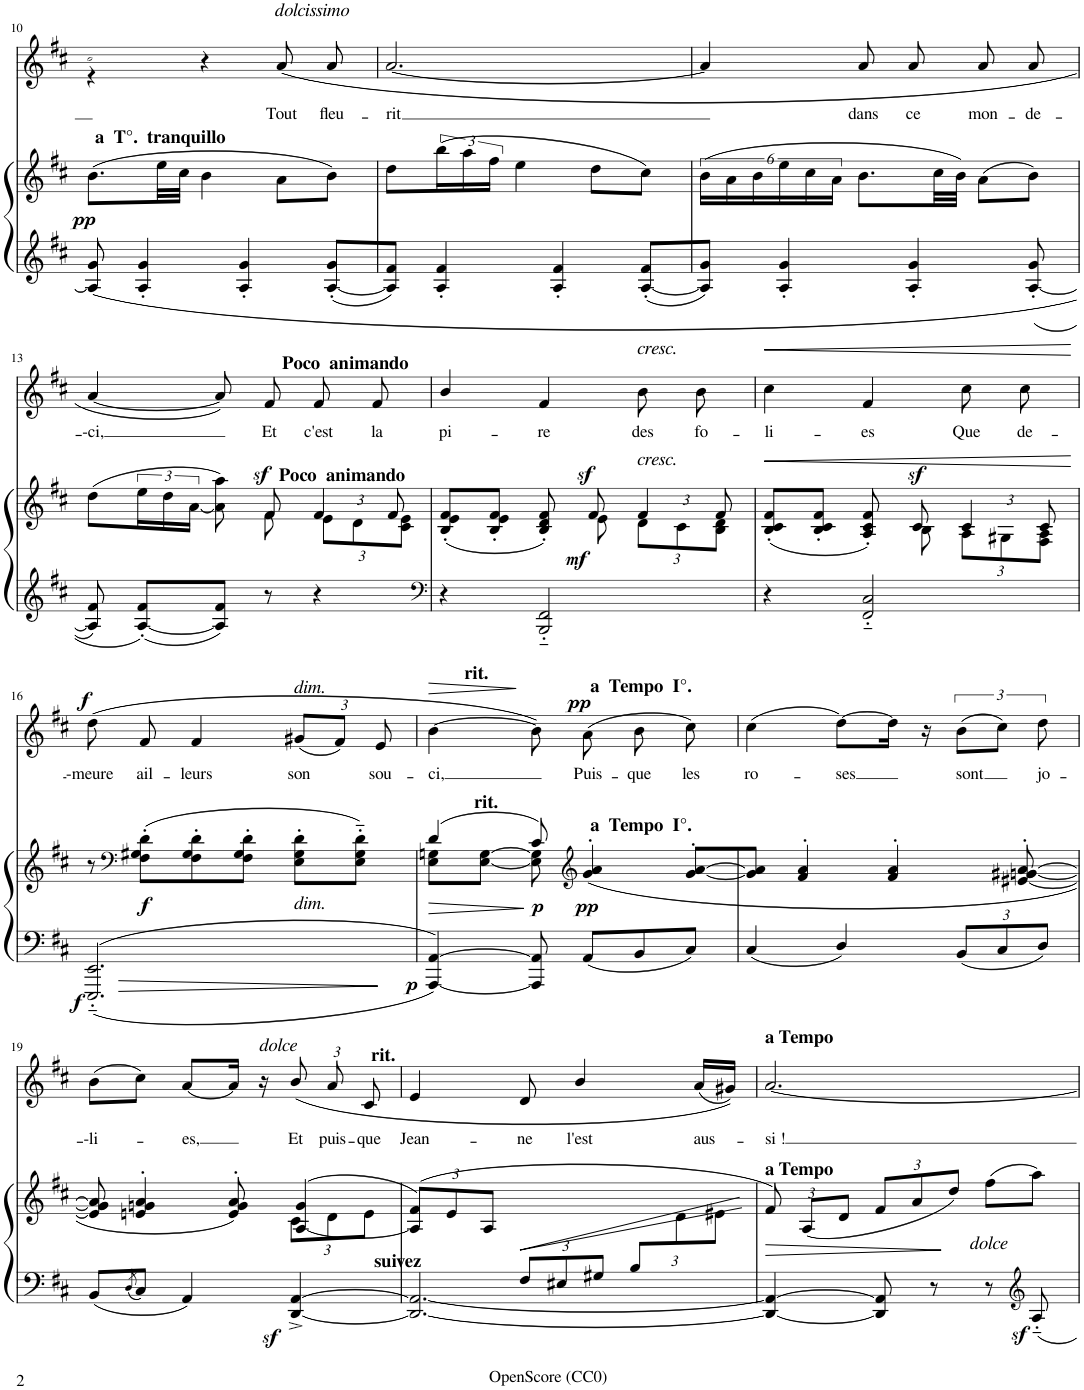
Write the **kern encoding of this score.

**kern	**kern	**dynam	**kern	**text	**dynam
*part2	*part2	*part2	*part1	*part1	*part1
*staff3	*staff2	*staff2/3	*staff1	*staff1	*staff1
*I"Piano	*	*	*I"Voice	*	*
*I'Pno	*	*	*	*	*
!!LO:PB:g=z
*clefG2	*clefG2	*	*clefG2	*	*
*k[f#c#]	*k[f#c#]	*	*k[f#c#]	*	*
*M3/4	*M3/4	*	*M3/4	*	*
=10	=10	=10	=10	=10	=10
!	!LO:TX:a:B:t=a  T°.  tranquillo	!	!	!	!
!	!	!LO:DY:b	!LO:N:head=open	!	!
*	*	*	*^	*	*
8A/] 8g/	(8.b\L	pp	4cc#	4r	.	.
4A/' 4g/'	.	.	.	.	.	.
.	32ee\LL	.	.	.	.	.
.	32cc#\JJJ	.	.	.	.	.
.	4b\	.	4r	2ryy	.	.
4A/' 4g/'	.	.	.	.	.	.
!	!	!	!LO:TX:a:i:t=dolcissimo	!	!	!
!	!	!	!	!	!LO:LY:b	!
.	8a\L	.	(8a/	.	Tout	.
!	!	!	!	!	!LO:LY:b	!
[8A/' 8g/'L	8b\J)	.	8a/	.	fleu-	.
*	*	*	*v	*v	*	*
=11	=11	=11	=11	=11	=11
!	!	!	!	!LO:LY:b	!
8A/] 8f#/J	8dd\L	.	[2.a/	-rit	.
4A/' 4f#/'	(24bb\L	.	.	.	.
.	24aa\	.	.	.	.
.	24ff#\JJ	.	.	.	.
.	4ee\	.	.	.	.
4A/' 4f#/'	.	.	.	.	.
.	8dd\L	.	.	.	.
[8A/' 8f#/'L	8cc#\J)	.	.	.	.
=12	=12	=12	=12	=12	=12
8A/] 8g/J	(24b\LL	.	4a/]	.	.
.	24a\	.	.	.	.
.	24b\	.	.	.	.
4A/' 4g/'	24ee\	.	.	.	.
.	24cc#\	.	.	.	.
.	24a\JJ	.	.	.	.
!	!	!	!	!LO:LY:b	!
.	8.b\L	.	8a/	dans	.
!	!	!	!	!LO:LY:b	!
4A/' 4g/'	.	.	8a/	ce	.
.	32cc#\LL	.	.	.	.
.	32b\JJJ)	.	.	.	.
!	!	!	!	!LO:LY:b	!
.	(>8a\L	.	8a/	mon-	.
!	!	!	!	!LO:LY:b	!
[8A/' 8g/'	8b\J)	.	8a/	-de-	.
!!LO:LB:g=z
=13	=13	=13	=13	=13	=13
*	*^	*	*	*	*
!	!	!	!	!	!LO:LY:b	!
8A/] 8f#/	(8dd\L	4.ryy	.	[4a/	--ci,	.
[8A/' 8f#/'L	24ee\L	.	.	.	.	.
.	24dd\	.	.	.	.	.
.	[<24a\JJ	.	.	.	.	.
8A/] 8f#/J	8a\] 8aa\)	.	.	8a/])	.	.
!	!LO:TX:a:B:t=Poco  animando	!	!	!	!	!
!	!	!	!LO:DY:a	!	!LO:LY:b	!
8r	8f#/	8f#\	sf	8f#/	Et	.
*	*Xbrackettup	*	*	*	*	*
!	!	!	!	!LO:TX:a:B:t=Poco  animando	!	!
!	!	!	!	!	!LO:LY:b	!
4r	6f#/	12e\L	.	8f#/	c'est	.
.	.	12d\	.	.	.	.
!	!	!	!	!	!LO:LY:b	!
.	.	.	.	8f#/	la	.
.	12f#/	12c#\ 12e\J	.	.	.	.
=14	=14	=14	=14	=14	=14	=14
*clefF4	*	*	*	*	*	*
!	!	!	!	!	!LO:LY:b	!
4r	(8B/' 8e/' 8f#/'L	4.ryy	.	4b/	pi-	.
.	8B/' 8e/' 8f#/'J	.	.	.	.	.
!	!	!	!	!	!LO:LY:b	!
2BBB/'~ 2FF#/'~	8B/' 8d/' 8f#/')	.	.	4f#/	-re	.
!	!	!	!LO:DY:a	!	!	!
!	!	!	!LO:DY:n=1:b	!	!	!
.	8f#/	8e\	sf mf	.	.	.
!	!	!	!	!LO:TX:a:i:t=cresc.	!	!
!	!LO:TX:a:i:t=cresc.	!	!	!	!	!
!	!	!	!	!	!LO:LY:b	!
.	6f#/	12d\L	.	8b\	des	.
.	.	12c#\	.	.	.	.
!	!	!	!	!	!LO:LY:b	!
.	.	.	.	8b\	fo-	.
.	12f#/	12B\ 12d\J	.	.	.	.
=15	=15	=15	=15	=15	=15	=15
!	!	!	!LO:HP:b	!	!LO:LY:b	!LO:HP:b
4r	(8B/' 8c#/' 8f#/'L	4.ryy	<	4cc#\	-li-	<
.	8B/' 8c#/' 8f#/'J	.	.	.	.	.
!	!	!	!	!	!LO:LY:b	!
2FF#/'~ 2C#/'~	8A/' 8c#/' 8f#/')	.	.	4f#/	-es	.
!	!	!	!LO:DY:a	!	!	!
.	8c#/	8B\	sf	.	.	.
!	!	!	!	!	!LO:LY:b	!
.	6c#/	12A\L	.	8cc#\	Que	.
.	.	12G#X\	.	.	.	.
!	!	!	!	!	!LO:LY:b	!
.	.	.	.	8cc#\	de-	.
.	12c#/	12F#\ 12A\J	.	.	.	.
*	*v	*v	*	*	*	*
.	.	[	.	.	[
!!LO:LB:g=z
=16	=16	=16	=16	=16	=16
!	!	!LO:DY:b=2	!	!LO:LY:b	!LO:DY:a
2.EEE/'~ 2.EE/'~	8r	f	(8dd\	--meure	f
*	*clefF4	*	*	*	*
!	!	!LO:DY:b	!	!LO:LY:b	!
.	(8F#\' 8G#X\' 8d\'L	f	8f#/	ail-	.
!	!	!	!	!LO:LY:b	!
.	8F#\' 8G#\' 8d\'	.	4f#/	-leurs	.
.	8F#\' 8G#\' 8d\'J	.	.	.	.
*	*	*	*Xbrackettup	*	*
!	!	!	!LO:TX:a:i:t=dim.	!	!
!	!LO:TX:b:i:t=dim.	!	!	!	!
!	!	!	!	!LO:LY:b	!
.	8E\' 8G#\' 8d\'L	.	(12g#X/L	son	.
.	.	.	12f#/J)	.	.
.	8E\'~ 8G#\'~ 8d\'~J)	.	.	.	.
!	!	!	!	!LO:LY:b	!
.	.	.	12e/	sou-	.
=17	=17	=17	=17	=17	=17
!	!	!	!LO:TX:a:B:t=rit.	!	!
!	!LO:TX:a:B:t=rit.	!	!	!	!
!	!	!LO:HP:b	!	!LO:LY:b	!LO:HP:b
*	*^	*	*	*	*
!	!	!	!LO:DY:n=1:b=2	!	!	!
[4AAA/ [4AA/	(4d/	8E\ 8Gn\L	> p	[4b\	-ci,	>
.	.	[8E\ [>8G\J	.	.	.	.
!	!	!	!LO:DY:n=2:b	!	!	!
8AAA/] 8AA/]	8c#/)	8E\] 8G\]	] p	8b\])	.	]
*	*clefG2	*	*	*	*	*
!	!	!	!	!LO:TX:a:B:t=a  Tempo  I°.	!	!
!	!LO:TX:a:B:t=a  Tempo  I°.	!	!	!	!	!
!	!	!	!LO:DY:n=3:b	!	!LO:LY:b	!LO:DY:a
8AA/L	(4g/'> 4a/'>	4.ryy	pp	(8a\	Puis-	pp
!	!	!	!	!	!LO:LY:b	!
8BB/	.	.	.	8b\	-que	.
!	!	!	!	!	!LO:LY:b	!
8C#/J	[8g/'> [8a/'>L	.	.	8cc#\)	les	.
*	*v	*v	*	*	*	*
=18	=18	=18	=18	=18	=18
!	!	!	!	!LO:LY:b	!
4C#/	8g/] 8a/]J	.	(4cc#\	ro-	.
.	4f#/'> 4a/'>	.	.	.	.
!	!	!	!	!LO:LY:b	!
4D/	.	.	[8dd\L)	-ses	.
.	4f#/'> 4a/'>	.	16dd\Jk]	.	.
.	.	.	16r	.	.
*Xbrackettup	*	*	*brackettup	*	*
!	!	!	!	!LO:LY:b	!
12BB/L	.	.	(12b\L	sont	.
12C#/	.	.	12cc#\J)	.	.
.	[8e#X/'> [8gn/'> 8g#X/'> [8a/'>	.	.	.	.
!	!	!	!	!LO:LY:b	!
12D/J	.	.	12dd\	jo-	.
!!LO:LB:g=z
=19	=19	=19	=19	=19	=19
*	*^	*	*	*	*
!	!	!	!	!	!LO:LY:b	!
8BB/L	8e#/] 8g/] 8g/ 8a/]	2ryy	.	(8b\L	--li-	.
8qD/	.	.	.	.	.	.
8C#/J	4en/'> 4gn/'> 4a/'>	.	.	8cc#\J)	.	.
!	!	!	!	!	!LO:LY:b	!
4AA/	.	.	.	[<8a/L	-es,	.
.	8e/'> 8g/'> 8a/'>)	.	.	16a/Jk]	.	.
!	!	!	!	!LO:TX:a:i:t=dolce	!	!
.	.	.	.	16r	.	.
*	*	*	*	*Xbrackettup	*	*
!	!	!	!	!	!LO:LY:b	!
[<4DD/z<^ [>4AA/z<^	([<4A/ 4g/	12c#\L	.	(12b/	Et	.
!	!	!	!	!	!LO:LY:b	!
.	.	12d\	.	12a/	puis-	.
!	!	!	!	!LO:TX:a:B:t=rit.	!	!
!	!	!	!	!	!LO:LY:b	!
.	.	12e\J	.	12c#/	-que	.
=20	=20	=20	=20	=20	=20	=20
*^	*	*	*	*	*	*
!LO:TX:a:B:t=suivez	!	!	!	!	!	!	!
!	!	!	!	!	!	!LO:LY:b	!
*	*	*v	*v	*	*	*	*
4ryy	2.DD/_ 2.AA/_	(>12A/] 12f#/L)	.	4e/	Jean-	.
.	.	12e/	.	.	.	.
.	.	12A/J	.	.	.	.
!	!	!	!LO:HP:b=2	!	!LO:LY:b	!
12F#/L	.	3ryy	<	8d/	-ne	.
12E#X/	.	.	.	.	.	.
!	!	!	!	!	!LO:LY:b	!
.	.	.	.	4b/	l'est	.
12G#X/J	.	.	.	.	.	.
12B/L	.	.	.	.	.	.
6ryy	.	12d\	.	.	.	.
!	!	!	!	!	!LO:LY:b	!
.	.	.	.	(<16a/LL	aus-	.
.	.	12e#X\J	.	.	.	.
.	.	.	.	16g#X/JJ))	.	.
*v	*v	*	*	*	*	*
.	.	[	.	.	.
=21	=21	=21	=21	=21	=21
!	!	!	!LO:TX:a:B:t=a Tempo	!	!
!	!LO:TX:a:B:t=a Tempo	!	!	!	!
!	!	!LO:HP:b	!	!LO:LY:b	!
4DD/_ 4AA/_	12f#/)	>	[2.a/	-si !	.
.	(12A/L	.	.	.	.
.	12d/J	.	.	.	.
8DD/] 8AA/]	12f#/L	.	.	.	.
.	12a/	.	.	.	.
8r	.	.	.	.	.
.	12dd/J)	]	.	.	.
!LO:TX:a:i:t=dolce	!	!	!	!	!
8r	(8ff#\L	.	.	.	.
*clefG2	*	*	*	*	*
8Az<'~/	8aa\J)	.	.	.	.
=	=	=	=	=	=
*-	*-	*-	*-	*-	*-
